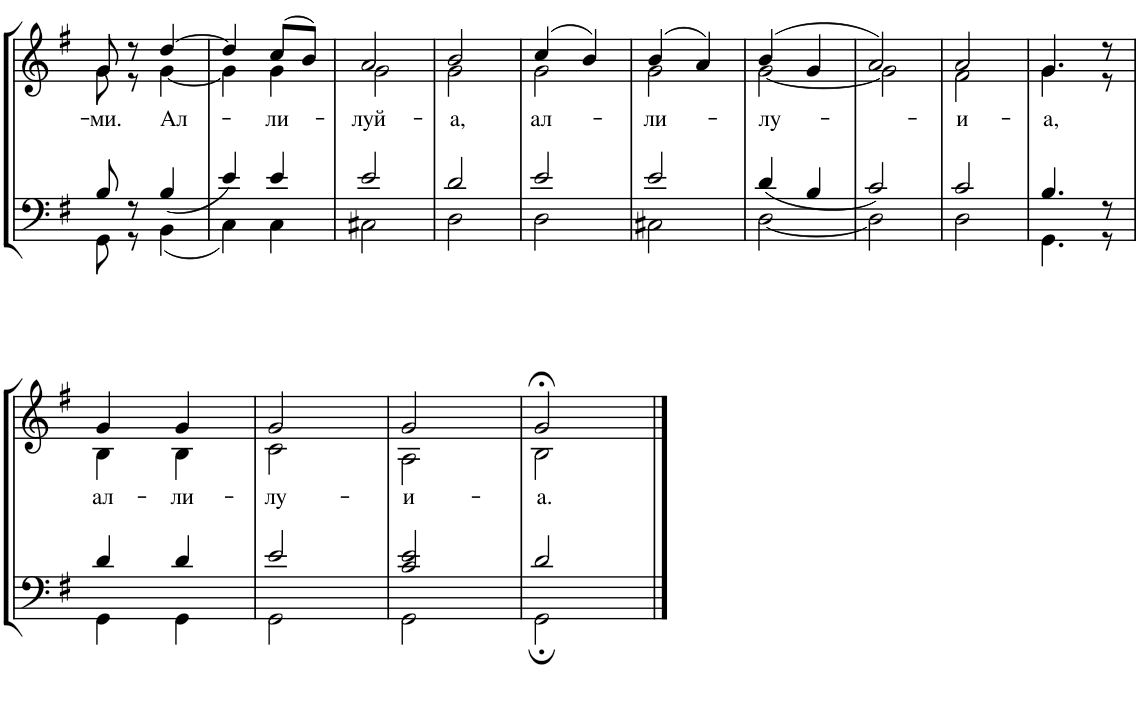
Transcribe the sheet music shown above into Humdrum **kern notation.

**kern	**kern	**text
*part1	*part1	*part1
*staff2	*staff1	*staff1
*I"Piano	*	*
*I'Pno.	*	*
!!LO:PB:g=z
*clefF4	*clefG2	*
*k[f#]	*k[f#]	*
*M2/4	*M2/4	*
=77	=77	=77
*^	*^	*
*	*^	*	*	*
!	!	!	!	!	!LO:LY:b
2ryy	8B/	8GG\	8g/	8g\	-ми.
.	8r	8r	8r	8r	.
!	!	!	!	!	!LO:LY:b
.	4B/	4BB\	[4dd/	[4g\	Ал-
=78	=78	=78	=78	=78	=78
2ryy	4e/	4C\	4dd/]	4g\]	.
!	!	!	!	!	!LO:LY:b
.	4e/	4C\	(8cc/L	4g\	-ли-
.	.	.	8b/J)	.	.
=79	=79	=79	=79	=79	=79
!	!	!	!	!	!LO:LY:b
2ryy	2e/	2C#X\	2a/	2g\	-луй-
=80	=80	=80	=80	=80	=80
!	!	!	!	!	!LO:LY:b
2ryy	2d/	2D\	2b/	2g\	-а,
=81	=81	=81	=81	=81	=81
!	!	!	!	!	!LO:LY:b
2ryy	2e/	2D\	(4cc/	2g\	ал-
.	.	.	4b/)	.	.
=82	=82	=82	=82	=82	=82
!	!	!	!	!	!LO:LY:b
2ryy	2e/	2C#X\	(4b/	2g\	-ли-
.	.	.	4a/)	.	.
=83	=83	=83	=83	=83	=83
!	!	!	!	!	!LO:LY:b
2ryy	4d/	[2D\	(4b/	[2g\	-лу-
.	4B/	.	4g/	.	.
=84	=84	=84	=84	=84	=84
2ryy	2c/	2D\]	2a/)	2g\]	.
=85	=85	=85	=85	=85	=85
!	!	!	!	!	!LO:LY:b
2ryy	2c/	2D\	2a/	2f#\	-и-
=86	=86	=86	=86	=86	=86
!	!	!	!	!	!LO:LY:b
2ryy	4.B/	4.GG\	4.g/	4.g\	-а,
.	8r	8r	8r	8r	.
!!LO:LB:g=z	!!
=87	=87	=87	=87	=87	=87
!	!	!	!	!	!LO:LY:b
2ryy	4d/	4GG\	4g/	4B\	ал-
!	!	!	!	!	!LO:LY:b
.	4d/	4GG\	4g/	4B\	-ли-
=88	=88	=88	=88	=88	=88
!	!	!	!	!	!LO:LY:b
2ryy	2e/	2GG\	2g/	2c\	-лу-
=89	=89	=89	=89	=89	=89
!	!	!	!	!	!LO:LY:b
2ryy	2c/ 2e/	2GG\	2g/	2A\	-и-
=90	=90	=90	=90	=90	=90
!	!	!	!	!	!LO:LY:b
2ryy	2d/	2GG;\	2g;</	2B\	-а.
*v	*v	*v	*	*	*
*	*v	*v	*
==	==	==
*-	*-	*-
